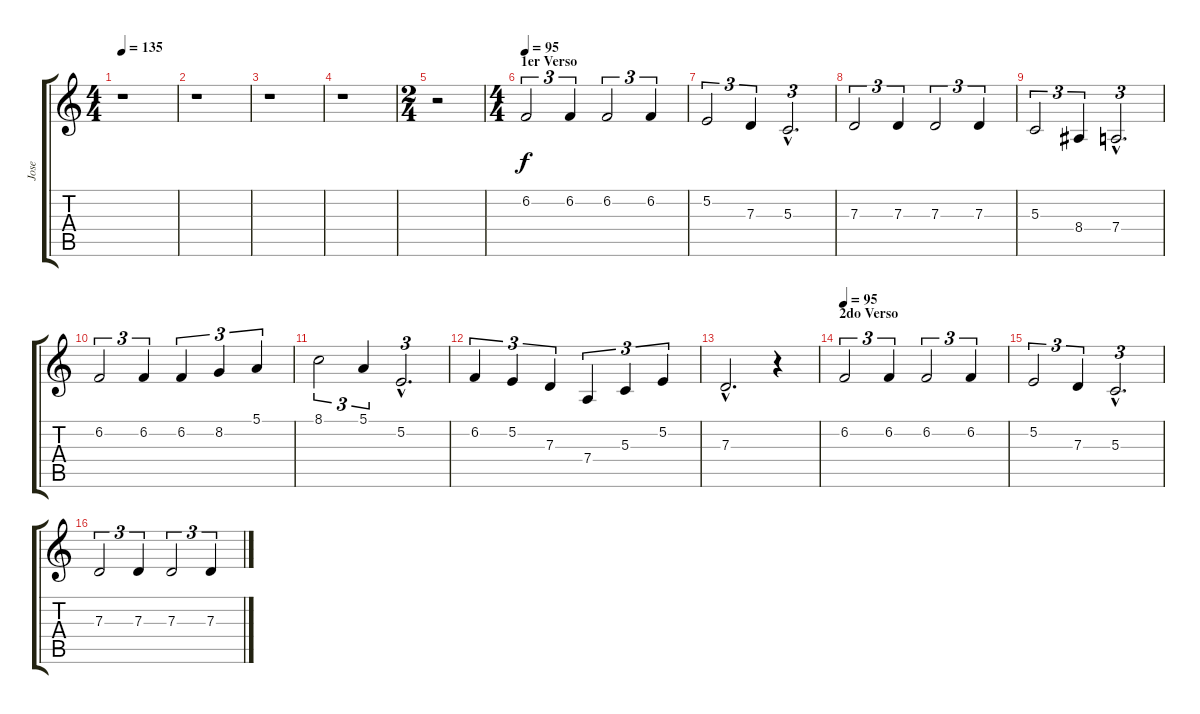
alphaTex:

\track ("Jose" "Jose") {instrument sopranosax}
\staff {score tabs}
\tuning (E4 B3 G3 D3 A2 E2) {hide}
\ts (4 4)
\tempo 135
\clef g2
\ks c
r.1{dy f} |
r.1 |
r.1 |
r.1 |
\ts (2 4)
r.2 |
\ts (4 4)
\section ("" "1er Verso")
\tempo 95
6.2.2{tu (3 2)} 6.2.4{tu (3 2)} 6.2.2{tu (3 2)} 6.2.4{tu (3 2)} |
5.2.2{tu (3 2)} 7.3.4{tu (3 2)} 5.3{hac}.2{d tu (3 2)} |
7.3.2{tu (3 2)} 7.3.4{tu (3 2)} 7.3.2{tu (3 2)} 7.3.4{tu (3 2)} |
5.3.2{tu (3 2)} 8.4.4{tu (3 2)} 7.4{hac}.2{d tu (3 2)} |
6.2.2{tu (3 2)} 6.2.4{tu (3 2)} 6.2.4{tu (3 2)} 8.2.4{tu (3 2)} 5.1.4{tu (3 2)} |
8.1.2{tu (3 2)} 5.1.4{tu (3 2)} 5.2{hac}.2{d tu (3 2)} |
6.2.4{tu (3 2)} 5.2.4{tu (3 2)} 7.3.4{tu (3 2)} 7.4.4{tu (3 2)} 5.3.4{tu (3 2)} 5.2.4{tu (3 2)} |
7.3{hac}.2{d} r.4 |
\section ("" "2do Verso")
\tempo 95
6.2.2{tu (3 2)} 6.2.4{tu (3 2)} 6.2.2{tu (3 2)} 6.2.4{tu (3 2)} |
5.2.2{tu (3 2)} 7.3.4{tu (3 2)} 5.3{hac}.2{d tu (3 2)} |
7.3.2{tu (3 2)} 7.3.4{tu (3 2)} 7.3.2{tu (3 2)} 7.3.4{tu (3 2)}
